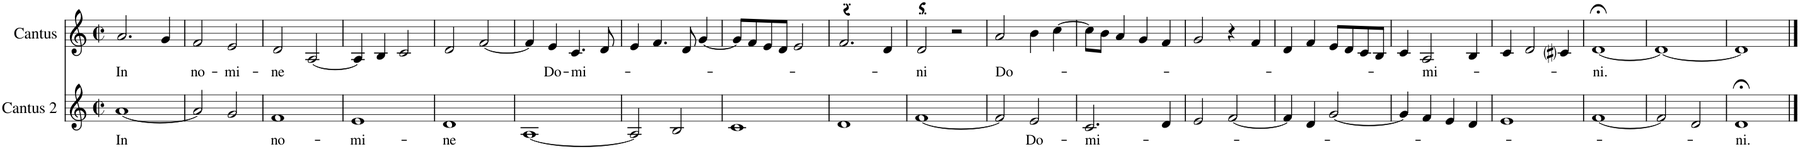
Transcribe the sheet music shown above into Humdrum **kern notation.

**kern	**text	**kern	**text
*part2	*part2	*part1	*part1
*staff2	*staff2	*staff1	*staff1
*I"Cantus 2	*	*I"Cantus	*
*I'C2.	*	*I'C.	*
*clefG2	*	*clefG2	*
*k[]	*	*k[]	*
*M2/2	*	*M2/2	*
*met(c|)	*	*met(c|)	*
=1	=1	=1	=1
!	!LO:LY:b	!	!LO:LY:b
[1a	In	2.a/	In
.	.	4g/	.
=2	=2	=2	=2
!	!	!	!LO:LY:b
2a/]	.	2f/	no-
!	!	!	!LO:LY:b
2g/	.	2e/	-mi-
=3	=3	=3	=3
!	!LO:LY:b	!	!LO:LY:b
1f	no-	2d/	-ne
.	.	[2A/	.
=4	=4	=4	=4
!	!LO:LY:b	!	!
1e	-mi-	4A/]	.
.	.	4B/	.
.	.	2c/	.
=5	=5	=5	=5
!	!LO:LY:b	!	!
1d	-ne	2d/	.
.	.	[2f/	.
=6	=6	=6	=6
[1A	.	4f/]	.
!	!	!	!LO:LY:b
.	.	4e/	Do-
!	!	!	!LO:LY:b
.	.	4.c/	-mi-
.	.	8d/	.
=7	=7	=7	=7
2A/]	.	4e/	.
.	.	4.f/	.
2B/	.	.	.
.	.	8d/	.
.	.	[4g/	.
=8	=8	=8	=8
1c	.	8g/L]	.
.	.	8f/	.
.	.	8e/	.
.	.	8d/J	.
.	.	2e/	.
=9	=9	=9	=9
1d	.	2.f/	.
.	.	4d/	.
=10	=10	=10	=10
!	!	!	!LO:LY:b
[1f	.	2d/	-ni
.	.	2r	.
=11	=11	=11	=11
!	!	!	!LO:LY:b
2f/]	.	2a/	Do-
!	!LO:LY:b	!	!
2e/	Do-	4b\	.
.	.	[4cc\	.
=12	=12	=12	=12
!	!LO:LY:b	!	!
2.c/	-mi-	8cc\L]	.
.	.	8b\J	.
.	.	4a/	.
.	.	4g/	.
4d/	.	4f/	.
=13	=13	=13	=13
2e/	.	2g/	.
[2f/	.	4r	.
.	.	4f/	.
=14	=14	=14	=14
4f/]	.	4d/	.
4d/	.	4f/	.
[2g/	.	8e/L	.
.	.	8d/	.
.	.	8c/	.
.	.	8B/J	.
=15	=15	=15	=15
4g/]	.	4c/	.
!	!	!	!LO:LY:b
4f/	.	2A/	-mi-
4e/	.	.	.
4d/	.	4B/	.
=16	=16	=16	=16
1e	.	4c/	.
.	.	2d/	.
.	.	4c#i/	.
=17	=17	=17	=17
!	!	!	!LO:LY:b
[1f	.	[1d;<	-ni.
=18	=18	=18	=18
2f/]	.	1d_	.
2d/	.	.	.
=19	=19	=19	=19
!	!LO:LY:b	!	!
1d;<	-ni.	1d]	.
==	==	==	==
*-	*-	*-	*-
